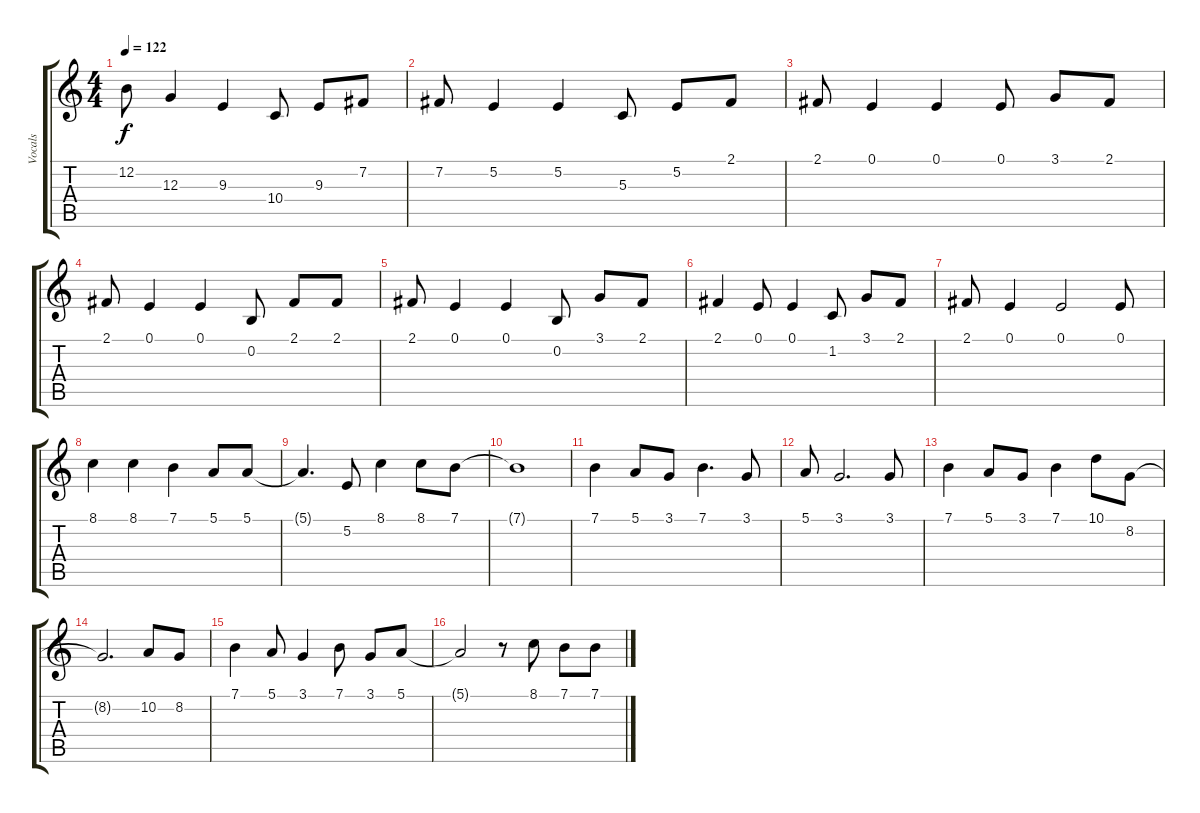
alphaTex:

\track ("Vocals" "Vocals") {instrument honkytonkpiano}
\staff {score tabs}
\tuning (E4 B3 G3 D3 A2 E2) {hide}
\ts (4 4)
\tempo 122
\clef g2
\ks c
12.2.8{dy f} 12.3.4 9.3.4 10.4.8 9.3.8 7.2.8 |
7.2.8 5.2.4 5.2.4 5.3.8 5.2.8 2.1.8 |
2.1.8 0.1.4 0.1.4 0.1.8 3.1.8 2.1.8 |
2.1.8 0.1.4 0.1.4 0.2.8 2.1.8 2.1.8 |
2.1.8 0.1.4 0.1.4 0.2.8 3.1.8 2.1.8 |
2.1.4 0.1.8 0.1.4 1.2.8 3.1.8 2.1.8 |
2.1.8 0.1.4 0.1.2 0.1.8 |
8.1.4 8.1.4 7.1.4 5.1.8 5.1.8 |
5.1{t}.4{d} 5.2.8 8.1.4 8.1.8 7.1.8 |
7.1{t}.1 |
7.1.4 5.1.8 3.1.8 7.1.4{d} 3.1.8 |
5.1.8 3.1.2{d} 3.1.8 |
7.1.4 5.1.8 3.1.8 7.1.4 10.1.8 8.2.8 |
8.2{t}.2{d} 10.2.8 8.2.8 |
7.1.4 5.1.8 3.1.4 7.1.8 3.1.8 5.1.8 |
5.1{t}.2 r.8 8.1.8 7.1.8 7.1.8
